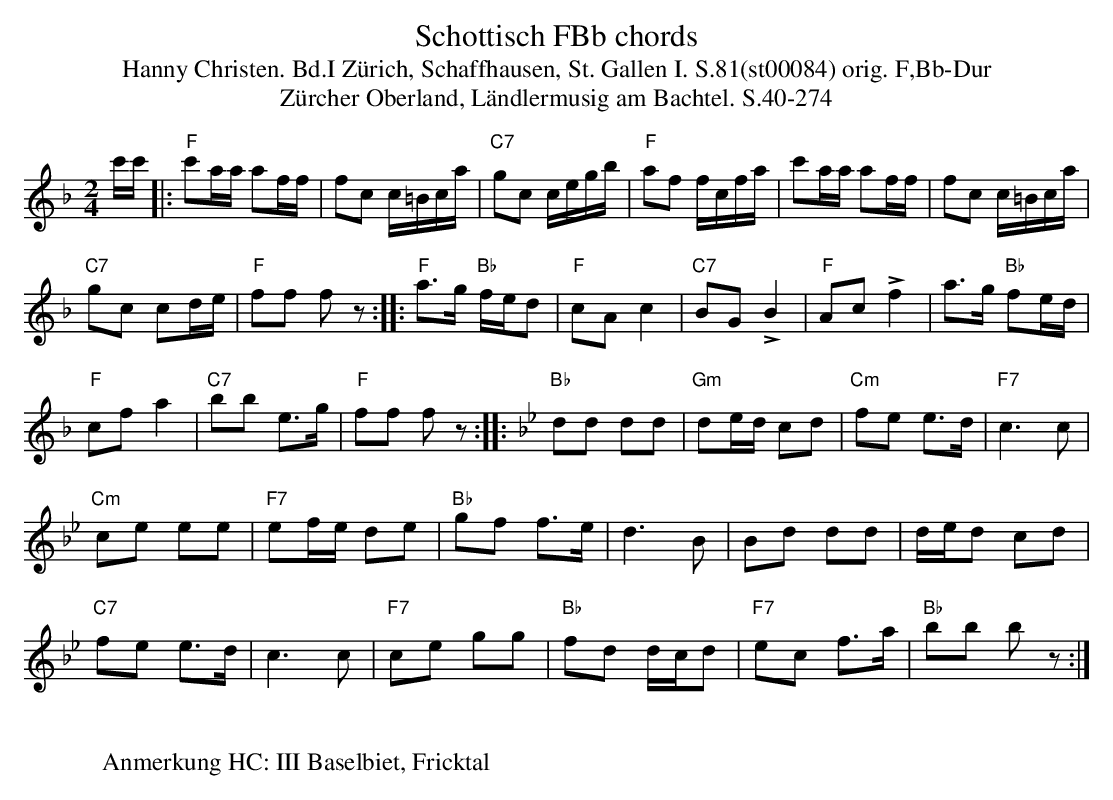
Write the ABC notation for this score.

X:1
T: Schottisch FBb chords
T:Hanny Christen. Bd.I Zürich, Schaffhausen, St. Gallen I. S.81(st00084) orig. F,Bb-Dur
T: Z\"urcher Oberland, L\"andlermusig am Bachtel. S.40-274
M:2/4
L:1/16
K:F %%MIDI gchordon
c'c' |: "F"c'2aa a2ff | f2c2 c=Bca | "C7"g2c2 cegb | "F"a2f2 fcfa | c'2aa a2ff | f2c2 c=Bca |
"C7"g2c2 c2de | "F"f2f2 f2z2 :: "F"a3g "Bb"fed2 | "F"c2A2c4 | "C7"B2G2 +>+B4 | "F"A2c2+>+f4 | a3g "Bb"f2ed |
"F"c2f2a4 | "C7"b2b2 e3g | "F"f2f2 f2 z2 :: [K:Bb] "Bb"d2d2 d2d2 | "Gm"d2ed c2d2 | "Cm"f2e2 e3d | "F7"c6c2 |
"Cm"c2e2 e2e2 | "F7"e2fe d2e2 | "Bb"g2f2 f3e | d6B2 | B2d2 d2d2 | ded2 c2d2 |
"C7"f2e2 e3d | c6c2 | "F7"c2e2 g2g2 | "Bb"f2d2 dcd2 | "F7"e2c2 f3a | "Bb"b2b2 b2z2 :|
W:
W: Anmerkung HC: III Baselbiet, Fricktal
